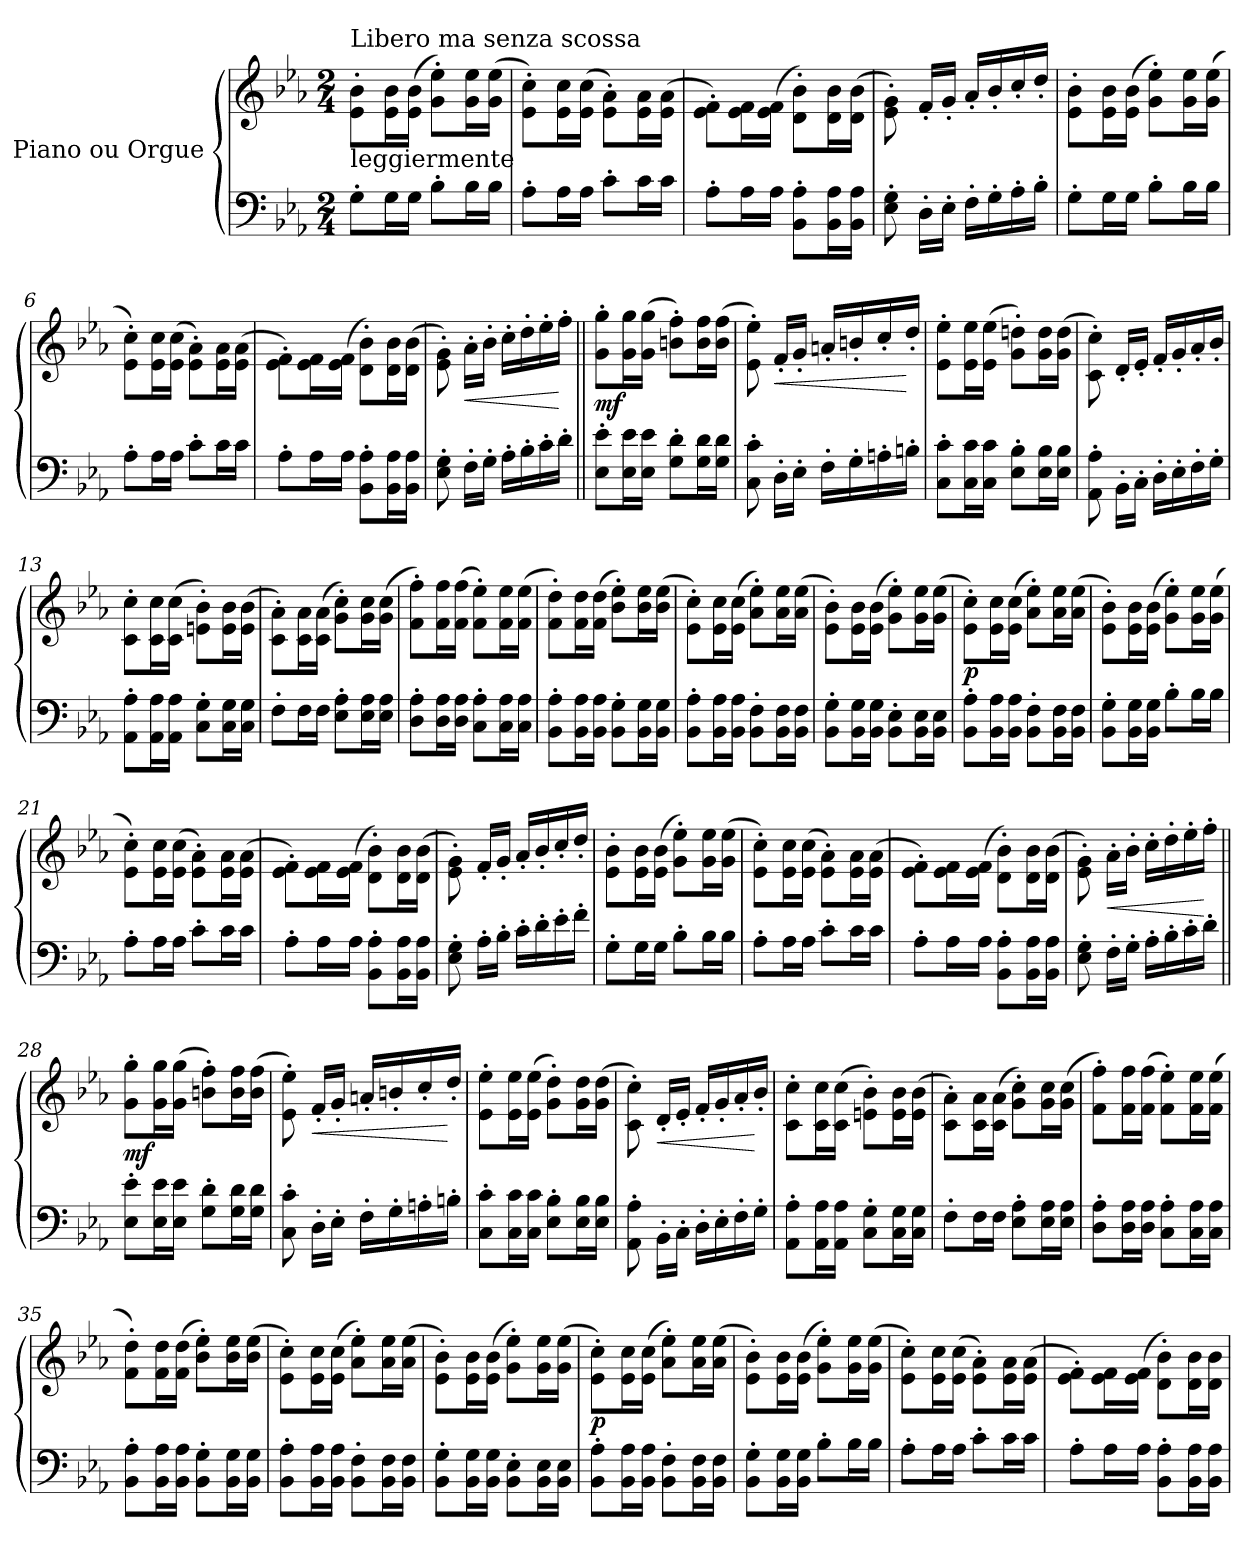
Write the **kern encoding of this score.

**kern	**kern	**dynam
*part1	*part1	*part1
*staff2	*staff1	*staff1/2
*I"Piano   ou Orgue	*	*
*clefF4	*clefG2	*
*k[b-e-a-]	*k[b-e-a-]	*
*E-:	*E-:	*
*M2/4	*M2/4	*
=1	=1	=1
!	!LO:TX:a:t=Libero ma senza scossa	!
!LO:TX:a:t=leggiermente	!	!
8G'\L	8e-\' 8b-\'L	.
16G\L	16e-\ 16b-\L	.
16G\JJ	(16e-\ 16b-\JJ	.
8B-'\L	8g\' 8ee-\'L)	.
16B-\L	16g\ 16ee-\L	.
16B-\JJ	(16g\ 16ee-\JJ	.
=2	=2	=2
8A-'\L	8e-\' 8cc\'L)	.
16A-\L	16e-\ 16cc\L	.
16A-\JJ	(16e-\ 16cc\JJ	.
8c'\L	8e-\' 8a-\'L)	.
16c\L	16e-\ 16a-\L	.
16c\JJ	(16e-\ 16a-\JJ	.
=3	=3	=3
8A-'\L	8e-\' 8f\'L)	.
16A-\L	16e-\ 16f\L	.
16A-\JJ	(16e-\ 16f\JJ	.
8BB-\' 8A-\'L	8d\' 8b-\'L)	.
16BB-\ 16A-\L	16d\ 16b-\L	.
16BB-\ 16A-\JJ	(16d\ 16b-\JJ	.
=4	=4	=4
8E-\' 8G\'	8e-\' 8g\')	.
16D'\LL	16f'/LL	.
16E-'\JJ	16g'/JJ	.
16F'\LL	16a-'/LL	.
16G'\	16b-'/	.
16A-'\	16cc'/	.
16B-'\JJ	16dd'/JJ	.
!!LO:LB:g=z
=5	=5	=5
8G'\L	8e-\' 8b-\'L	.
16G\L	16e-\ 16b-\L	.
16G\JJ	(16e-\ 16b-\JJ	.
8B-'\L	8g\' 8ee-\'L)	.
16B-\L	16g\ 16ee-\L	.
16B-\JJ	(16g\ 16ee-\JJ	.
=6	=6	=6
8A-'\L	8e-\' 8cc\'L)	.
16A-\L	16e-\ 16cc\L	.
16A-\JJ	(16e-\ 16cc\JJ	.
8c'\L	8e-\' 8a-\'L)	.
16c\L	16e-\ 16a-\L	.
16c\JJ	(16e-\ 16a-\JJ	.
=7	=7	=7
8A-'\L	8e-\' 8f\'L)	.
16A-\L	16e-\ 16f\L	.
16A-\JJ	(16e-\ 16f\JJ	.
8BB-\' 8A-\'L	8d\' 8b-\'L)	.
16BB-\ 16A-\L	16d\ 16b-\L	.
16BB-\ 16A-\JJ	(16d\ 16b-\JJ	.
=8	=8	=8
8E-\' 8G\'	8e-\' 8g\')	.
!	!	!LO:HP:b
16F'\LL	16a-'\LL	<
16G'\JJ	16b-'\JJ	.
16A-'\LL	16cc'\LL	.
16B-'\	16dd'\	.
16c'\	16ee-'\	.
16d'\JJ	16ff'\JJ	[
=9||	=9||	=9||
!	!	!LO:DY:b
8E-\' 8e-\'L	8g\' 8gg\'L	mf
16E-\ 16e-\L	16g\ 16gg\L	.
16E-\ 16e-\JJ	(16g\ 16gg\JJ	.
8G\' 8d\'L	8bn\' 8ff\'L)	.
16G\ 16d\L	16b\ 16ff\L	.
16G\ 16d\JJ	(16b\ 16ff\JJ	.
!!LO:LB:g=z
=10	=10	=10
8C\' 8c\'	8e-\' 8ee-\')	.
!	!	!LO:HP:b
16D'\LL	16f'/LL	<
16E-'\JJ	16g'/JJ	.
16F'\LL	16an'/LL	.
16G'\	16bn'/	.
16An'\	16cc'/	.
16Bn'\JJ	16dd'/JJ	[
=11	=11	=11
8C\' 8c\'L	8e-\' 8ee-\'L	.
16C\ 16c\L	16e-\ 16ee-\L	.
16C\ 16c\JJ	(16e-\ 16ee-\JJ	.
8E-\' 8B-\'L	8g\' 8ddn\'L)	.
16E-\ 16B-\L	16g\ 16dd\L	.
16E-\ 16B-\JJ	(16g\ 16dd\JJ	.
=12	=12	=12
8AA-\' 8A-\'	8c\' 8cc\')	.
16BB-'\LL	16d'/LL	.
16C'\JJ	16e-'/JJ	.
16D'\LL	16f'/LL	.
16E-'\	16g'/	.
16F'\	16a-'/	.
16G'\JJ	16b-'/JJ	.
=13	=13	=13
8AA-\' 8A-\'L	8c\' 8cc\'L	.
16AA-\ 16A-\L	16c\ 16cc\L	.
16AA-\ 16A-\JJ	(16c\ 16cc\JJ	.
8C\' 8G\'L	8en\' 8b-\'L)	.
16C\ 16G\L	16e\ 16b-\L	.
16C\ 16G\JJ	(16e\ 16b-\JJ	.
=14	=14	=14
8F'\L	8c\' 8a-\'L)	.
16F\L	16c\ 16a-\L	.
16F\JJ	(16c\ 16a-\JJ	.
8E-\' 8A-\'L	8g\' 8cc\'L)	.
16E-\ 16A-\L	16g\ 16cc\L	.
16E-\ 16A-\JJ	(16g\ 16cc\JJ	.
!!LO:LB:g=z
=15	=15	=15
8D\' 8A-\'L	8f\' 8ff\'L)	.
16D\ 16A-\L	16f\ 16ff\L	.
16D\ 16A-\JJ	(16f\ 16ff\JJ	.
8C\' 8A-\'L	8f\' 8ee-\'L)	.
16C\ 16A-\L	16f\ 16ee-\L	.
16C\ 16A-\JJ	(16f\ 16ee-\JJ	.
=16	=16	=16
8BB-\' 8A-\'L	8f\' 8dd\'L)	.
16BB-\ 16A-\L	16f\ 16dd\L	.
16BB-\ 16A-\JJ	(16f\ 16dd\JJ	.
8BB-\' 8G\'L	8b-\' 8ee-\'L)	.
16BB-\ 16G\L	16b-\ 16ee-\L	.
16BB-\ 16G\JJ	(16b-\ 16ee-\JJ	.
=17	=17	=17
8BB-\' 8A-\'L	8e-\' 8cc\'L)	.
16BB-\ 16A-\L	16e-\ 16cc\L	.
16BB-\ 16A-\JJ	(16e-\ 16cc\JJ	.
8BB-\' 8F\'L	8a-\' 8ee-\'L)	.
16BB-\ 16F\L	16a-\ 16ee-\L	.
16BB-\ 16F\JJ	(16a-\ 16ee-\JJ	.
=18	=18	=18
8BB-\' 8G\'L	8e-\' 8b-\'L)	.
16BB-\ 16G\L	16e-\ 16b-\L	.
16BB-\ 16G\JJ	(16e-\ 16b-\JJ	.
8BB-\' 8E-\'L	8g\' 8ee-\'L)	.
16BB-\ 16E-\L	16g\ 16ee-\L	.
16BB-\ 16E-\JJ	(16g\ 16ee-\JJ	.
=19	=19	=19
!	!	!LO:DY:b
8BB-\' 8A-\'L	8e-\' 8cc\'L)	p
16BB-\ 16A-\L	16e-\ 16cc\L	.
16BB-\ 16A-\JJ	(16e-\ 16cc\JJ	.
8BB-\' 8F\'L	8a-\' 8ee-\'L)	.
16BB-\ 16F\L	16a-\ 16ee-\L	.
16BB-\ 16F\JJ	(16a-\ 16ee-\JJ	.
!!LO:LB:g=z
=20	=20	=20
8BB-\' 8G\'L	8e-\' 8b-\'L)	.
16BB-\ 16G\L	16e-\ 16b-\L	.
16BB-\ 16G\JJ	(16e-\ 16b-\JJ	.
8B-'\L	8g\' 8ee-\'L)	.
16B-\L	16g\ 16ee-\L	.
16B-\JJ	(16g\ 16ee-\JJ	.
=21	=21	=21
8A-'\L	8e-\' 8cc\'L)	.
16A-\L	16e-\ 16cc\L	.
16A-\JJ	(16e-\ 16cc\JJ	.
8c'\L	8e-\' 8a-\'L)	.
16c\L	16e-\ 16a-\L	.
16c\JJ	(16e-\ 16a-\JJ	.
=22	=22	=22
8A-'\L	8e-\' 8f\'L)	.
16A-\L	16e-\ 16f\L	.
16A-\JJ	(16e-\ 16f\JJ	.
8BB-\' 8A-\'L	8d\' 8b-\'L)	.
16BB-\ 16A-\L	16d\ 16b-\L	.
16BB-\ 16A-\JJ	(16d\ 16b-\JJ	.
=23	=23	=23
8E-\' 8G\'	8e-\' 8g\')	.
16A-'\LL	16f'/LL	.
16B-'\JJ	16g'/JJ	.
16c'\LL	16a-'/LL	.
16d'\	16b-'/	.
16e-'\	16cc'/	.
16f'\JJ	16dd'/JJ	.
=24	=24	=24
8G'\L	8e-\' 8b-\'L	.
16G\L	16e-\ 16b-\L	.
16G\JJ	(16e-\ 16b-\JJ	.
8B-'\L	8g\' 8ee-\'L)	.
16B-\L	16g\ 16ee-\L	.
16B-\JJ	(16g\ 16ee-\JJ	.
!!LO:PB:g=z
=25	=25	=25
8A-'\L	8e-\' 8cc\'L)	.
16A-\L	16e-\ 16cc\L	.
16A-\JJ	(16e-\ 16cc\JJ	.
8c'\L	8e-\' 8a-\'L)	.
16c\L	16e-\ 16a-\L	.
16c\JJ	(16e-\ 16a-\JJ	.
=26	=26	=26
8A-'\L	8e-\' 8f\'L)	.
16A-\L	16e-\ 16f\L	.
16A-\JJ	(16e-\ 16f\JJ	.
8BB-\' 8A-\'L	8d\' 8b-\'L)	.
16BB-\ 16A-\L	16d\ 16b-\L	.
16BB-\ 16A-\JJ	(16d\ 16b-\JJ	.
=27	=27	=27
8E-\' 8G\'	8e-\' 8g\')	.
!	!	!LO:HP:b
16F'\LL	16a-'\LL	<
16G'\JJ	16b-'\JJ	.
16A-'\LL	16cc'\LL	.
16B-'\	16dd'\	.
16c'\	16ee-'\	.
16d'\JJ	16ff'\JJ	[
=28||	=28||	=28||
!	!	!LO:DY:b
8E-\' 8e-\'L	8g\' 8gg\'L	mf
16E-\ 16e-\L	16g\ 16gg\L	.
16E-\ 16e-\JJ	(16g\ 16gg\JJ	.
8G\' 8d\'L	8bn\' 8ff\'L)	.
16G\ 16d\L	16b\ 16ff\L	.
16G\ 16d\JJ	(16b\ 16ff\JJ	.
=29	=29	=29
8C\' 8c\'	8e-\' 8ee-\')	.
!	!	!LO:HP:b
16D'\LL	16f'/LL	<
16E-'\JJ	16g'/JJ	.
16F'\LL	16an'/LL	.
16G'\	16bn'/	.
16An'\	16cc'/	.
16Bn'\JJ	16dd'/JJ	[
!!LO:LB:g=z
=30	=30	=30
8C\' 8c\'L	8e-\' 8ee-\'L	.
16C\ 16c\L	16e-\ 16ee-\L	.
16C\ 16c\JJ	(16e-\ 16ee-\JJ	.
8E-\' 8B-\'L	8g\' 8dd\'L)	.
16E-\ 16B-\L	16g\ 16dd\L	.
16E-\ 16B-\JJ	(16g\ 16dd\JJ	.
=31	=31	=31
8AA-\' 8A-\'	8c\' 8cc\')	.
!	!	!LO:HP:b
16BB-'\LL	16d'/LL	<
16C'\JJ	16e-'/JJ	.
16D'\LL	16f'/LL	.
16E-'\	16g'/	.
16F'\	16a-'/	.
16G'\JJ	16b-'/JJ	[
=32	=32	=32
8AA-\' 8A-\'L	8c\' 8cc\'L	.
16AA-\ 16A-\L	16c\ 16cc\L	.
16AA-\ 16A-\JJ	(16c\ 16cc\JJ	.
8C\' 8G\'L	8en\' 8b-\'L)	.
16C\ 16G\L	16e\ 16b-\L	.
16C\ 16G\JJ	(16e\ 16b-\JJ	.
=33	=33	=33
8F'\L	8c\' 8a-\'L)	.
16F\L	16c\ 16a-\L	.
16F\JJ	(16c\ 16a-\JJ	.
8E-\' 8A-\'L	8g\' 8cc\'L)	.
16E-\ 16A-\L	16g\ 16cc\L	.
16E-\ 16A-\JJ	(16g\ 16cc\JJ	.
=34	=34	=34
8D\' 8A-\'L	8f\' 8ff\'L)	.
16D\ 16A-\L	16f\ 16ff\L	.
16D\ 16A-\JJ	(16f\ 16ff\JJ	.
8C\' 8A-\'L	8f\' 8ee-\'L)	.
16C\ 16A-\L	16f\ 16ee-\L	.
16C\ 16A-\JJ	(16f\ 16ee-\JJ	.
!!LO:LB:g=z
=35	=35	=35
8BB-\' 8A-\'L	8f\' 8dd\'L)	.
16BB-\ 16A-\L	16f\ 16dd\L	.
16BB-\ 16A-\JJ	(16f\ 16dd\JJ	.
8BB-\' 8G\'L	8b-\' 8ee-\'L)	.
16BB-\ 16G\L	16b-\ 16ee-\L	.
16BB-\ 16G\JJ	(16b-\ 16ee-\JJ	.
=36	=36	=36
8BB-\' 8A-\'L	8e-\' 8cc\'L)	.
16BB-\ 16A-\L	16e-\ 16cc\L	.
16BB-\ 16A-\JJ	(16e-\ 16cc\JJ	.
8BB-\' 8F\'L	8a-\' 8ee-\'L)	.
16BB-\ 16F\L	16a-\ 16ee-\L	.
16BB-\ 16F\JJ	(16a-\ 16ee-\JJ	.
=37	=37	=37
8BB-\' 8G\'L	8e-\' 8b-\'L)	.
16BB-\ 16G\L	16e-\ 16b-\L	.
16BB-\ 16G\JJ	(16e-\ 16b-\JJ	.
8BB-\' 8E-\'L	8g\' 8ee-\'L)	.
16BB-\ 16E-\L	16g\ 16ee-\L	.
16BB-\ 16E-\JJ	(16g\ 16ee-\JJ	.
=38	=38	=38
!	!	!LO:DY:b
8BB-\' 8A-\'L	8e-\' 8cc\'L)	p
16BB-\ 16A-\L	16e-\ 16cc\L	.
16BB-\ 16A-\JJ	(16e-\ 16cc\JJ	.
8BB-\' 8F\'L	8a-\' 8ee-\'L)	.
16BB-\ 16F\L	16a-\ 16ee-\L	.
16BB-\ 16F\JJ	(16a-\ 16ee-\JJ	.
=39	=39	=39
8BB-\' 8G\'L	8e-\' 8b-\'L)	.
16BB-\ 16G\L	16e-\ 16b-\L	.
16BB-\ 16G\JJ	(16e-\ 16b-\JJ	.
8B-'\L	8g\' 8ee-\'L)	.
16B-\L	16g\ 16ee-\L	.
16B-\JJ	(16g\ 16ee-\JJ	.
!!LO:LB:g=z
=40	=40	=40
8A-'\L	8e-\' 8cc\'L)	.
16A-\L	16e-\ 16cc\L	.
16A-\JJ	(16e-\ 16cc\JJ	.
8c'\L	8e-\' 8a-\'L)	.
16c\L	16e-\ 16a-\L	.
16c\JJ	(16e-\ 16a-\JJ	.
=41	=41	=41
8A-'\L	8e-\' 8f\'L)	.
16A-\L	16e-\ 16f\L	.
16A-\JJ	(16e-\ 16f\JJ	.
8BB-\' 8A-\'L	8d\' 8b-\'L)	.
16BB-\ 16A-\L	16d\ 16b-\L	.
16BB-\ 16A-\JJ	16d\ 16b-\JJ	.
=	=	=
*-	*-	*-
